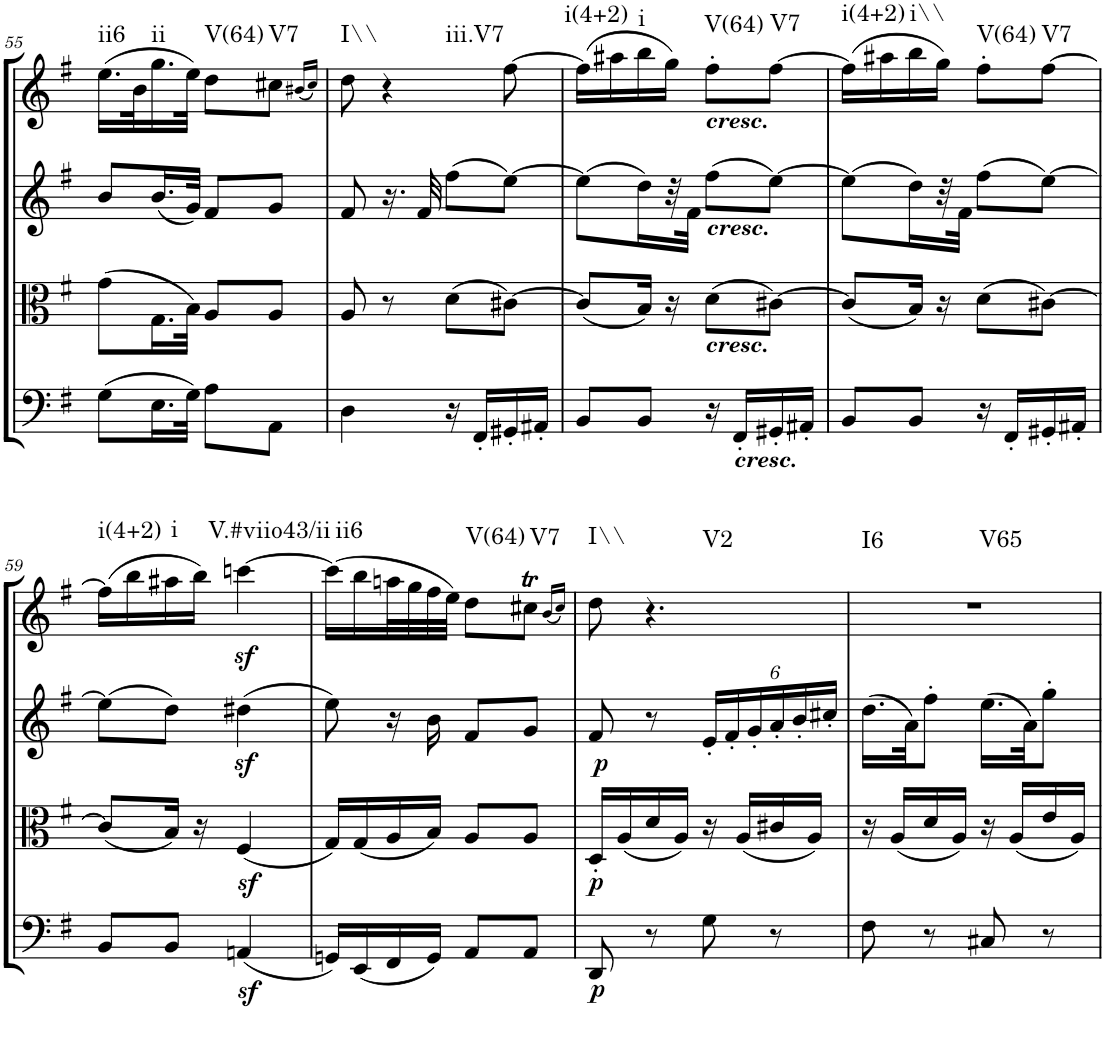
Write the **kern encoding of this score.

**kern	**dynam	**kern	**kern	**dynam	**kern	**dynam	**harte
*part4	*part4	*part3	*part2	*part2	*part1	*part1	*part1
*staff4	*staff4	*staff3	*staff2	*staff2	*staff1	*staff1	*
*I"Cello	*	*I"Viola	*I"2nd Violin	*	*I"1st Violin	*	*
*	*	*I'Vla	*I'Vln	*	*I'Vln	*	*
!!LO:PB:g=z
*clefF4	*	*clefC3	*clefG2	*	*clefG2	*	*
*k[f#]	*	*k[f#]	*k[f#]	*	*k[f#]	*	*
*G:	*	*G:	*G:	*	*G:	*	*
*M2/4	*	*M2/4	*M2/4	*	*M2/4	*	*
=55	=55	=55	=55	=55	=55	=55	=55
!	!	!	!	!	!	!	!LO:H:kt=ii6
(8G\L	.	(8g\L	8b/L	.	(16.ee\LL	.	N
.	.	.	.	.	32b\K	.	.
!	!	!	!	!	!	!	!LO:H:kt=ii
16.E\L	.	16.G\L	(16.b/L	.	16.gg\	.	N
32G\JJk)	.	32B\JJk)	32g/JJk)	.	32ee\JJk)	.	.
!	!	!	!	!	!	!	!LO:H:kt=V(64)
8A\L	.	8A/L	8f#/L	.	8dd\L	.	N
!	!	!	!	!	!	!	!LO:H:kt=V7
8AA\J	.	8A/J	8g/J	.	8cc#X\J	.	N
.	.	.	.	.	(16qb#X/LL	.	.
.	.	.	.	.	16qcc#/JJ)	.	.
=56	=56	=56	=56	=56	=56	=56	=56
!	!	!	!	!	!	!	!LO:H:kt=I\\
4D\	.	8A/	8f#/	.	8dd\	.	N
!	!	!	!	!	!	!	!LO:H:kt=iii.V7
.	.	8r	16.r	.	4r	.	N
.	.	.	32f#/	.	.	.	.
16r	.	(8d\L	(8ff#\L	.	.	.	.
16FF#'/LL	.	.	.	.	.	.	.
16GG#X'/	.	[8c#X\J)	[8ee\J)	.	[8ff#\	.	.
16AA#X'/JJ	.	.	.	.	.	.	.
=57	=57	=57	=57	=57	=57	=57	=57
!	!	!	!	!	!	!	!LO:H:kt=i(4+2)
8BB/L	.	(8c#/L]	(8ee\L]	.	(16ff#\LL]	.	N
.	.	.	.	.	16aa#X\	.	.
!	!	!	!	!	!	!	!LO:H:kt=i
8BB/J	.	16B/Jk)	16dd\L)	.	16bb\	.	N
.	.	16r	32r	.	16gg\JJ)	.	.
.	.	.	32f#\JJJ	.	.	.	.
!	!	!	!	!	!LO:TX:b:Bi:t=cresc.	!	!
!	!	!	!LO:TX:b:Bi:t=cresc.	!	!	!	!
!	!	!LO:TX:b:Bi:t=cresc.	!	!	!	!	!LO:H:kt=V(64)
16r	.	(8d\L	(8ff#\L	.	8ff#'\L	.	N
!LO:TX:b:Bi:t=cresc.	!	!	!	!	!	!	!
16FF#'/LL	.	.	.	.	.	.	.
!	!	!	!	!	!	!	!LO:H:kt=V7
16GG#X'/	.	[8c#X\J)	[8ee\J)	.	[8ff#\J	.	N
16AA#X'/JJ	.	.	.	.	.	.	.
=58	=58	=58	=58	=58	=58	=58	=58
!	!	!	!	!	!	!	!LO:H:kt=i(4+2)
8BB/L	.	(8c#/L]	(8ee\L]	.	(16ff#\LL]	.	N
.	.	.	.	.	16aa#X\	.	.
!	!	!	!	!	!	!	!LO:H:kt=i\\
8BB/J	.	16B/Jk)	16dd\L)	.	16bb\	.	N
.	.	16r	32r	.	16gg\JJ)	.	.
.	.	.	32f#\JJJ	.	.	.	.
!	!	!	!	!	!	!	!LO:H:kt=V(64)
16r	.	(8d\L	(8ff#\L	.	8ff#'\L	.	N
16FF#'/LL	.	.	.	.	.	.	.
!	!	!	!	!	!	!	!LO:H:kt=V7
16GG#X'/	.	[8c#X\J)	[8ee\J)	.	[8ff#\J	.	N
16AA#X'/JJ	.	.	.	.	.	.	.
!!LO:LB:g=z
=59	=59	=59	=59	=59	=59	=59	=59
!	!	!	!	!	!	!	!LO:H:kt=i(4+2)
8BB/L	.	(8c#/L]	(8ee\L]	.	(16ff#\LL]	.	N
.	.	.	.	.	16bb\	.	.
!	!	!	!	!	!	!	!LO:H:kt=i
8BB/J	.	16B/Jk)	8dd\J)	.	16aa#X\	.	N
.	.	16r	.	.	16bb\JJ)	.	.
!	!	!	!	!	!	!LO:DY:b	!LO:H:kt=V.#viio43/ii
(4AAnz</	.	(4F#z</	(4dd#Xz<\	.	[4cccn\	sf	N
=60	=60	=60	=60	=60	=60	=60	=60
!	!	!	!	!	!	!	!LO:H:kt=ii6
16GGn/LL)	.	16G/LL)	8ee\)	.	(16ccc\LL]	.	N
(16EE/	.	(16G/	.	.	16bb\	.	.
16FF#/	.	16A/	16r	.	32aan\L	.	.
.	.	.	.	.	32gg\	.	.
16GG/JJ)	.	16B/JJ)	16b\	.	32ff#\	.	.
.	.	.	.	.	32ee\JJJ)	.	.
!	!	!	!	!	!	!	!LO:H:kt=V(64)
8AA/L	.	8A/L	8f#/L	.	8dd\L	.	N
!	!	!	!	!	!	!	!LO:H:kt=V7
8AA/J	.	8A/J	8g/J	.	8cc#Xt\J	.	N
.	.	.	.	.	(16qb/LL	.	.
.	.	.	.	.	16qcc#/JJ)	.	.
=61	=61	=61	=61	=61	=61	=61	=61
!	!LO:DY:a	!	!	!	!	!	!
!	!LO:DY:n=1:b	!	!	!LO:DY:b	!	!	!LO:H:kt=I\\
8DD/	p p	16D'/LL	8f#/	p	8dd\	.	N
.	.	(16A/	.	.	.	.	.
!	!	!	!	!	!	!	!LO:H:kt=V2
8r	.	16d/	8r	.	4.r	.	N
.	.	16A/JJ)	.	.	.	.	.
*	*	*	*Xbrackettup	*	*	*	*
8G\	.	16r	24e'/LL	.	.	.	.
.	.	.	24f#'/	.	.	.	.
.	.	(16A/LL	.	.	.	.	.
.	.	.	24g'/	.	.	.	.
8r	.	16c#X/	24a'/	.	.	.	.
.	.	.	24b'/	.	.	.	.
.	.	16A/JJ)	.	.	.	.	.
.	.	.	24cc#X'/JJ	.	.	.	.
=62	=62	=62	=62	=62	=62	=62	=62
!	!	!	!	!	!	!	!LO:H:n=1:kt=I6
!	!	!	!	!	!	!	!LO:H:n=2:kt=V65
8F#\	.	16r	(16.dd\LL	.	2r	.	N N
.	.	(16A/LL	.	.	.	.	.
.	.	.	32a\JK)	.	.	.	.
8r	.	16d/	8ff#'\J	.	.	.	.
.	.	16A/JJ)	.	.	.	.	.
8C#X/	.	16r	(16.ee\LL	.	.	.	.
.	.	(16A/LL	.	.	.	.	.
.	.	.	32a\JK)	.	.	.	.
8r	.	16e/	8gg'\J	.	.	.	.
.	.	16A/JJ)	.	.	.	.	.
=	=	=	=	=	=	=	=
*-	*-	*-	*-	*-	*-	*-	*-
